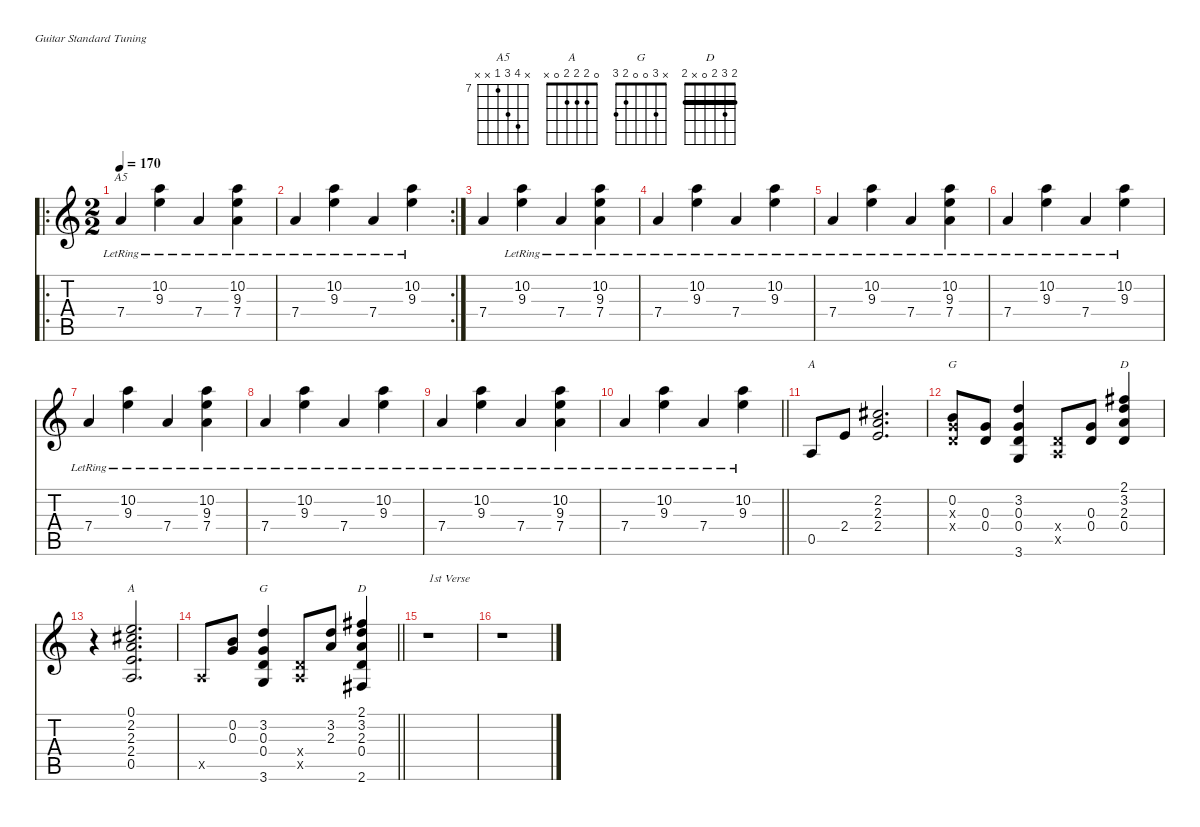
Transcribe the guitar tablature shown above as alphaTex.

\defaultSystemsLayout 4
\hideDynamics
\bracketExtendMode nobrackets
\singleTrackTrackNamePolicy hidden
\multiTrackTrackNamePolicy hidden
\firstSystemTrackNameMode fullname
\firstSystemTrackNameOrientation horizontal
\otherSystemsTrackNameOrientation horizontal
\track ("12 String acoustic" "12 strg.") {instrument acousticguitarsteel}
\staff {score tabs}
\tuning (E4 B3 G3 D3 A2 E2)
\chord ("A5" x 10 9 7 x x) {firstfret 7}
\chord ("A" 0 2 2 2 0 x)
\chord ("G" x 3 0 0 2 3)
\chord ("D" 2 3 2 0 x x) {barre 2}
\chord ("D" 2 3 2 0 x 2) {barre 2}
\ro
\ts (2 2)
\tempo 170
\clef g2
\ks c
7.4{lr}.4{ch "A5" dy f instrument acousticguitarsteel beam Up} (10.2{lr} 9.3{lr}).4{beam Down} 7.4{lr}.4{beam Up} (10.2{lr} 9.3{lr} 7.4{lr}).4{beam Down} |
\rc 2
7.4{lr}.4{beam Up} (10.2{lr} 9.3{lr}).4{beam Down} 7.4{lr}.4{beam Up} (10.2{lr} 9.3{lr}).4{beam Down} |
7.4.4{beam Up} (10.2{lr} 9.3{lr}).4{beam Down} 7.4{lr}.4{beam Up} (10.2{lr} 9.3{lr} 7.4{lr}).4{beam Down} |
7.4{lr}.4{beam Up} (10.2{lr} 9.3{lr}).4{beam Down} 7.4{lr}.4{beam Up} (10.2{lr} 9.3{lr}).4{beam Down} |
7.4{lr}.4{beam Up} (10.2{lr} 9.3{lr}).4{beam Down} 7.4{lr}.4{beam Up} (10.2{lr} 9.3{lr} 7.4{lr}).4{beam Down} |
7.4{lr}.4{beam Up} (10.2{lr} 9.3{lr}).4{beam Down} 7.4{lr}.4{beam Up} (10.2{lr} 9.3{lr}).4{beam Down} |
7.4{lr}.4{beam Up} (10.2{lr} 9.3{lr}).4{beam Down} 7.4{lr}.4{beam Up} (10.2{lr} 9.3{lr} 7.4{lr}).4{beam Down} |
7.4{lr}.4{beam Up} (10.2{lr} 9.3{lr}).4{beam Down} 7.4{lr}.4{beam Up} (10.2{lr} 9.3{lr}).4{beam Down} |
7.4{lr}.4{beam Up} (10.2{lr} 9.3{lr}).4{beam Down} 7.4{lr}.4{beam Up} (10.2{lr} 9.3{lr} 7.4{lr}).4{beam Down} |
\barLineRight lightlight
7.4{lr}.4{beam Up} (10.2{lr} 9.3{lr}).4{beam Down} 7.4{lr}.4{beam Up} (10.2{lr} 9.3{lr}).4{beam Down} |
0.5.8{ch "A" beam Up} 2.4.8{beam Up} (2.2{acc #} 2.3 2.4).2{d beam Up} |
(0.2 0.3{x} 0.4{x}).8{ch "G" beam Up} (0.3 0.4).8{beam Up} (3.2 0.3 0.4 3.6).4{beam Up} (0.4{x} 0.5{x}).8{beam Up} (0.3 0.4).8{beam Up} (2.1{acc #} 3.2 2.3 0.4).4{ch "D" beam Up} |
r.4{beam Down} (0.1 2.2{acc #} 2.3 2.4 0.5).2{d ch "A" beam Up} |
\barLineRight lightlight
0.5{x}.8{beam Up} (0.2 0.3).8{beam Up} (3.2 0.3 0.4 3.6).4{ch "G" beam Up} (0.4{x} 0.5{x}).8{beam Up} (3.2 2.3).8{beam Up} (2.1{acc #} 3.2 2.3 0.4 2.6{acc #}).4{ch "D" beam Up} |
r.1{txt "1st Verse" beam Down} |
r.1{beam Down}
